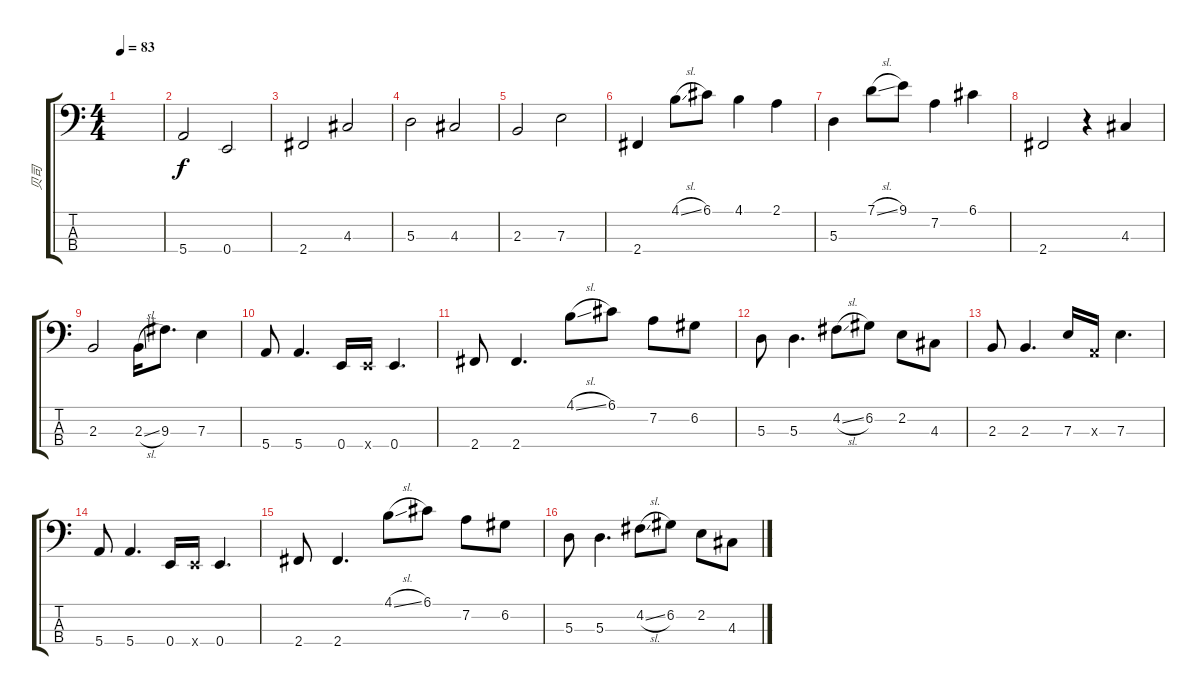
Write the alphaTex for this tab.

\track ("贝司" "贝司") {instrument acousticguitarnylon}
\staff {score tabs}
\tuning (G2 D2 A1 E1) {hide}
\ts (4 4)
\tempo 83
\clef f4
\ks c
|
5.4.2 0.4.2 |
2.4.2 4.3.2 |
5.3.2 4.3.2 |
2.3.2 7.3.2 |
2.4.4 4.1{sl}.8 6.1.8 4.1.4 2.1.4 |
5.3.4 7.1{sl}.8 9.1.8 7.2.4 6.1.4 |
2.4.2 r.4 4.3.4 |
2.3.2 2.3{sl}.16 9.3.8{d} 7.3.4 |
5.4.8 5.4.4{d} 0.4.16 0.4{x}.16 0.4.4{d} |
2.4.8 2.4.4{d} 4.1{sl}.8 6.1.8 7.2.8 6.2.8 |
5.3.8 5.3.4{d} 4.2{sl}.8 6.2.8 2.2.8 4.3.8 |
2.3.8 2.3.4{d} 7.3.16 0.3{x}.16 7.3.4{d} |
5.4.8 5.4.4{d} 0.4.16 0.4{x}.16 0.4.4{d} |
2.4.8 2.4.4{d} 4.1{sl}.8 6.1.8 7.2.8 6.2.8 |
5.3.8 5.3.4{d} 4.2{sl}.8 6.2.8 2.2.8 4.3.8
